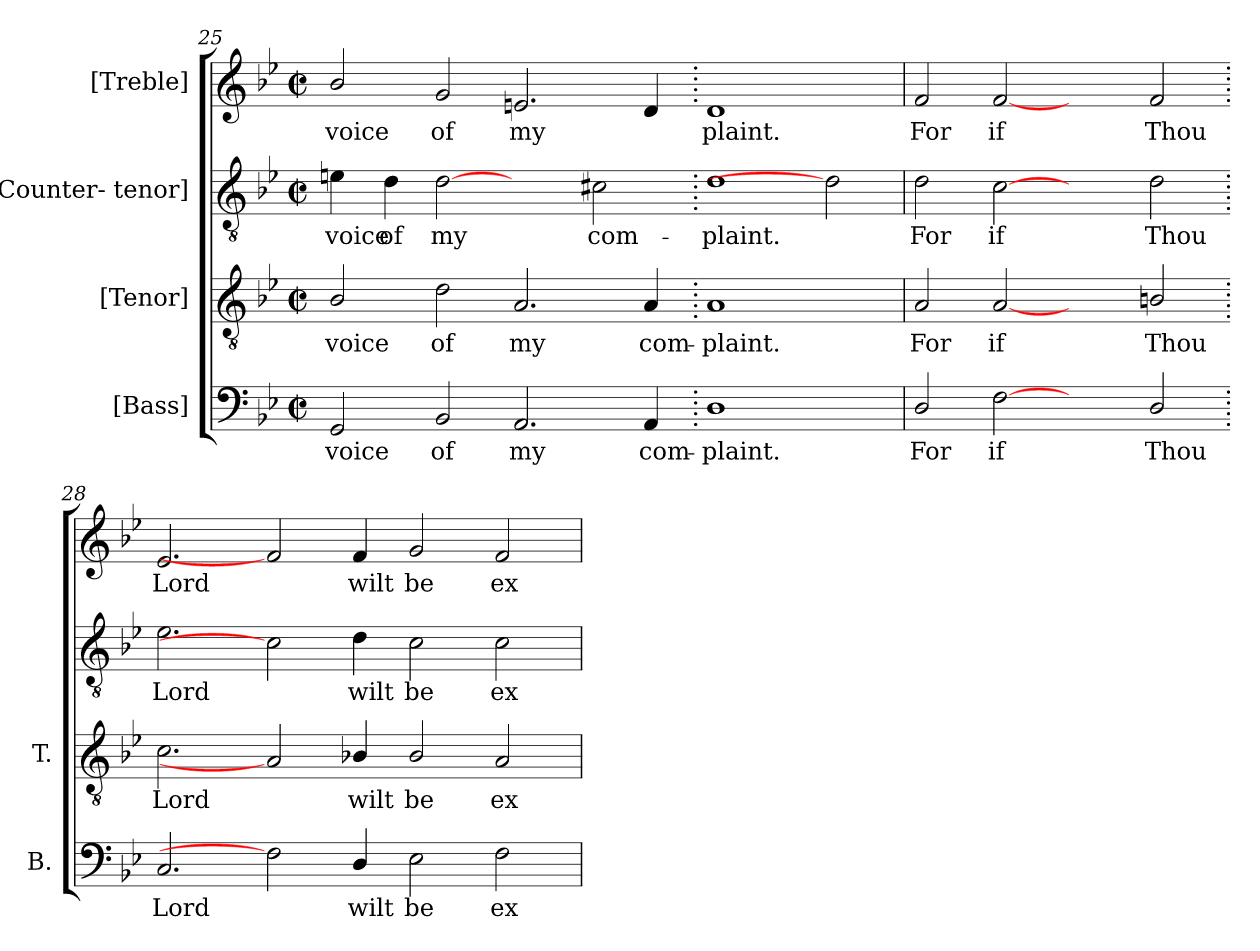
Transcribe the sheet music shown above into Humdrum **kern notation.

**kern	**text	**kern	**text	**kern	**text	**kern	**text
*part4	*part4	*part3	*part3	*part2	*part2	*part1	*part1
*staff4	*staff4	*staff3	*staff3	*staff2	*staff2	*staff1	*staff1
*I"[Bass]	*	*I"[Tenor]	*	*I"[Counter- tenor]	*	*I"[Treble]	*
*I'B.	*	*I'T.	*	*	*	*	*
*clefF4	*	*clefGv2	*	*clefGv2	*	*clefG2	*
*	*	*ITrd7c12	*	*ITrd7c12	*	*	*
*k[b-e-]	*	*k[b-e-]	*	*k[b-e-]	*	*k[b-e-]	*
*B-:	*	*B-:	*	*B-:	*	*B-:	*
*M2/2	*	*M2/2	*	*M2/2	*	*M2/2	*
*met(c|)	*	*met(c|)	*	*met(c|)	*	*met(c|)	*
=25	=25	=25	=25	=25	=25	=25	=25
!	!LO:LY:b:color=#000000	!	!	!	!	!	!
!	!	!	!LO:LY:b:color=#000000	!	!	!	!
!	!	!	!	!	!LO:LY:b:color=#000000	!	!
!	!	!	!	!	!	!	!LO:LY:b:color=#000000
2GGi/	voice	2BB-i/	voice	4Eni\	voice	2b-i/	voice
!	!	!	!	!	!LO:LY:b:color=#000000	!	!
.	.	.	.	4Di\	of	.	.
!	!LO:LY:b:color=#000000	!	!	!	!	!	!
!	!	!	!LO:LY:b:color=#000000	!	!	!	!
!	!	!	!	!	!LO:LY:b:color=#000000	!	!
!	!	!	!	!	!	!	!LO:LY:b:color=#000000
2BB-i/	of	2Di\	of	[2Di	my	2gi/	of
!	!LO:LY:b:color=#000000	!	!	!	!	!	!
!	!	!	!LO:LY:b:color=#000000	!	!	!	!
!	!	!	!	!	!	!	!LO:LY:b:color=#000000
2.AAi/	my	2.AAi/	my	2ryy	.	2.eni/	my
!	!	!	!	!	!LO:LY:b:color=#000000	!	!
.	.	.	.	2C#Xi\	com-	.	.
!	!LO:LY:b:color=#000000	!	!	!	!	!	!
!	!	!	!LO:LY:b:color=#000000	!	!	!	!
4AAi/	com-	4AAi/	com-	.	.	4di/	.
!!LO:LB:g=z
=26.	=26.	=26.	=26.	=26.	=26.	=26.	=26.
!	!LO:LY:b:color=#000000	!	!	!	!	!	!
!	!	!	!LO:LY:b:color=#000000	!	!	!	!
!	!	!	!	!	!LO:LY:b:color=#000000	!	!
!	!	!	!	!	!	!	!LO:LY:b:color=#000000
1Di	-plaint.	1AAi	-plaint.	1Di	-plaint.	1di	-plaint.
2ryy	.	2ryy	.	2Di]	.	2ryy	.
=27	=27	=27	=27	=27	=27	=27	=27
!	!LO:LY:b:color=#000000	!	!	!	!	!	!
!	!	!	!LO:LY:b:color=#000000	!	!	!	!
!	!	!	!	!	!LO:LY:b:color=#000000	!	!
!	!	!	!	!	!	!	!LO:LY:b:color=#000000
2Di/	For	2AAi/	For	2Di\	For	2fi/	For
!	!LO:LY:b:color=#000000	!	!	!	!	!	!
!	!	!	!LO:LY:b:color=#000000	!	!	!	!
!	!	!	!	!	!LO:LY:b:color=#000000	!	!
!	!	!	!	!	!	!	!LO:LY:b:color=#000000
[2Fi	if	[2AAi	if	[2Ci	if	[2fi	if
2ryy	.	2ryy	.	2ryy	.	2ryy	.
!	!LO:LY:b:color=#000000	!	!	!	!	!	!
!	!	!	!LO:LY:b:color=#000000	!	!	!	!
!	!	!	!	!	!LO:LY:b:color=#000000	!	!
!	!	!	!	!	!	!	!LO:LY:b:color=#000000
2Di/	Thou	2BBni/	Thou	2Di\	Thou	2fi/	Thou
=28.	=28.	=28.	=28.	=28.	=28.	=28.	=28.
!	!LO:LY:b:color=#000000	!	!	!	!	!	!
!	!	!	!LO:LY:b:color=#000000	!	!	!	!
!	!	!	!	!	!LO:LY:b:color=#000000	!	!
!	!	!	!	!	!	!	!LO:LY:b:color=#000000
2.Ci/	Lord	2.Ci\	Lord	2.E-i\	Lord	2.e-i/	Lord
2Fi]	.	2AAi]	.	2Ci]	.	2fi]	.
!	!LO:LY:b:color=#000000	!	!	!	!	!	!
!	!	!	!LO:LY:b:color=#000000	!	!	!	!
!	!	!	!	!	!LO:LY:b:color=#000000	!	!
!	!	!	!	!	!	!	!LO:LY:b:color=#000000
4Di/	wilt	4BB-Xi/	wilt	4Di\	wilt	4fi/	wilt
!	!LO:LY:b:color=#000000	!	!	!	!	!	!
!	!	!	!LO:LY:b:color=#000000	!	!	!	!
!	!	!	!	!	!LO:LY:b:color=#000000	!	!
!	!	!	!	!	!	!	!LO:LY:b:color=#000000
2E-i\	be	2BB-i/	be	2Ci\	be	2gi/	be
!	!LO:LY:b:color=#000000	!	!	!	!	!	!
!	!	!	!LO:LY:b:color=#000000	!	!	!	!
!	!	!	!	!	!LO:LY:b:color=#000000	!	!
!	!	!	!	!	!	!	!LO:LY:b:color=#000000
2Fi\	ex-	2AAi/	ex-	2Ci\	ex-	2fi/	ex-
=	=	=	=	=	=	=	=
*-	*-	*-	*-	*-	*-	*-	*-
